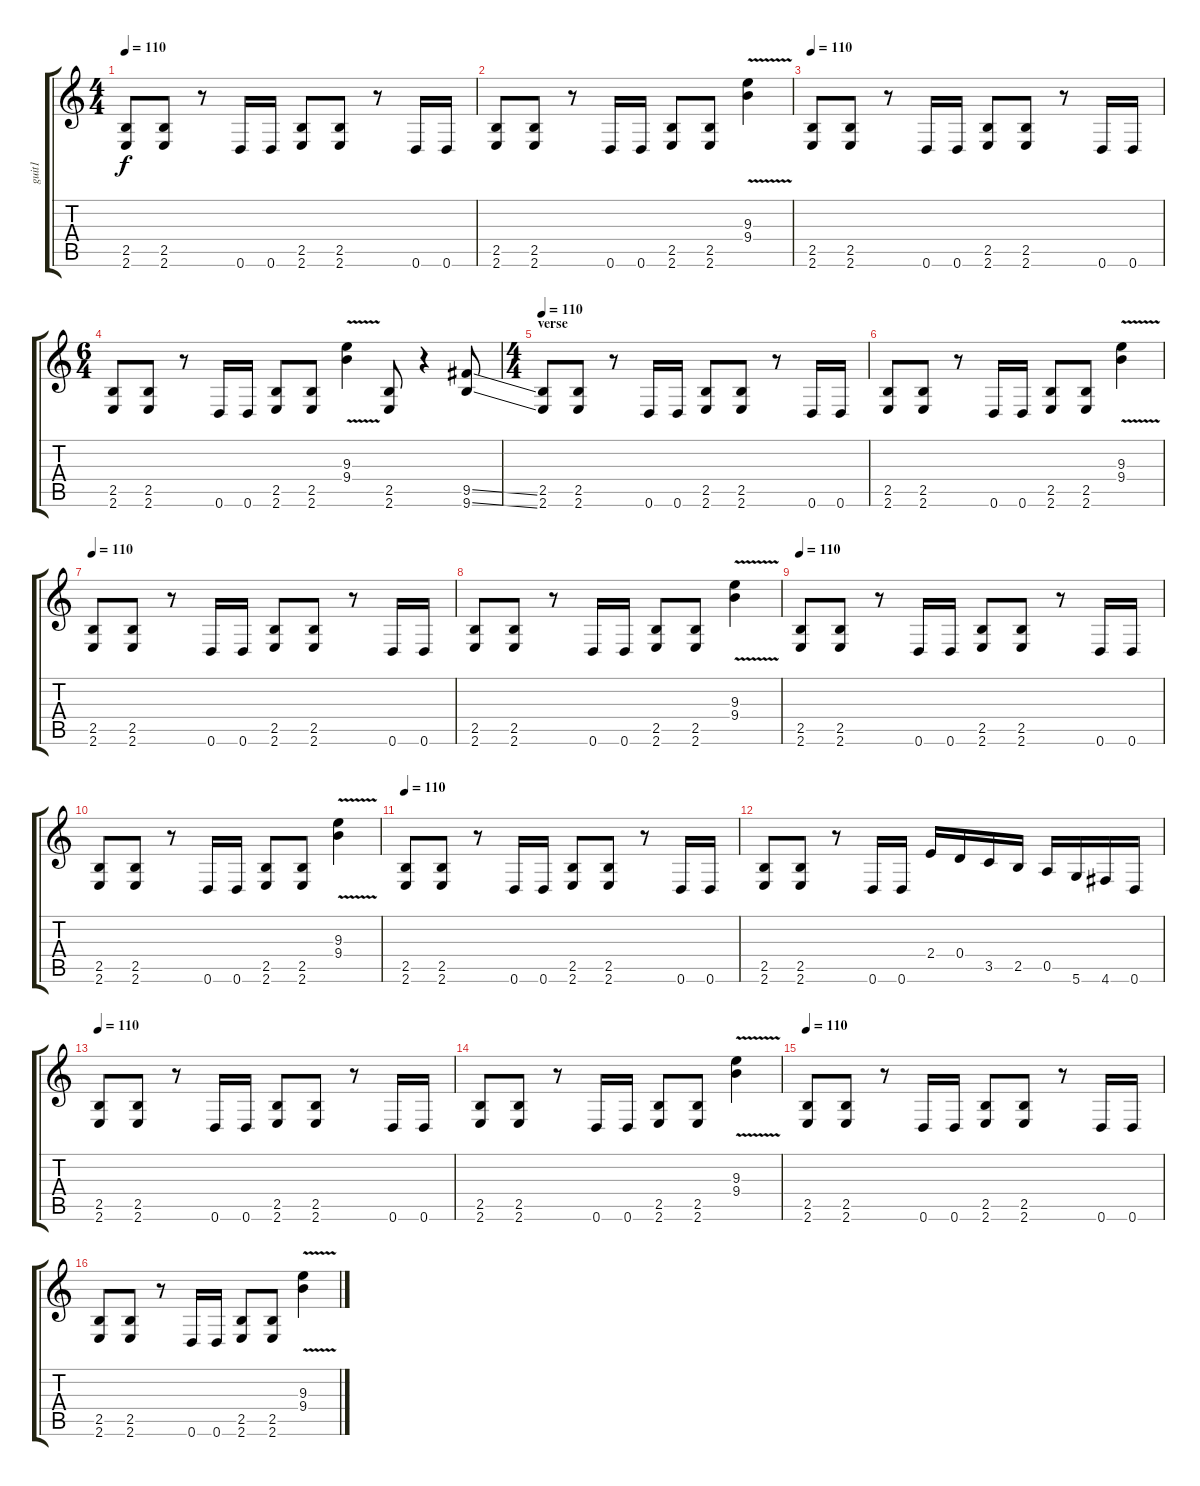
\track ("guit1" "guit1") {instrument distortionguitar}
\staff {score tabs}
\tuning (E4 B3 G3 D3 A2 D2) {hide}
\ts (4 4)
\tempo 110
\clef g2
\ks c
(2.5 2.6).8{dy f} (2.5 2.6).8 r.8 0.6.16 0.6.16 (2.5 2.6).8 (2.5 2.6).8 r.8 0.6.16 0.6.16 |
(2.5 2.6).8 (2.5 2.6).8 r.8 0.6.16 0.6.16 (2.5 2.6).8 (2.5 2.6).8 (9.3{v} 9.4{v}).4 |
\tempo 110
(2.5 2.6).8 (2.5 2.6).8 r.8 0.6.16 0.6.16 (2.5 2.6).8 (2.5 2.6).8 r.8 0.6.16 0.6.16 |
\ts (6 4)
(2.5 2.6).8 (2.5 2.6).8 r.8 0.6.16 0.6.16 (2.5 2.6).8 (2.5 2.6).8 (9.3{v} 9.4{v}).4 (2.5 2.6).8 r.4 (9.5{ss} 9.6{ss}).8 |
\ts (4 4)
\section ("" "verse")
\tempo 110
(2.5 2.6).8 (2.5 2.6).8 r.8 0.6.16 0.6.16 (2.5 2.6).8 (2.5 2.6).8 r.8 0.6.16 0.6.16 |
(2.5 2.6).8 (2.5 2.6).8 r.8 0.6.16 0.6.16 (2.5 2.6).8 (2.5 2.6).8 (9.3{v} 9.4{v}).4 |
\tempo 110
(2.5 2.6).8 (2.5 2.6).8 r.8 0.6.16 0.6.16 (2.5 2.6).8 (2.5 2.6).8 r.8 0.6.16 0.6.16 |
(2.5 2.6).8 (2.5 2.6).8 r.8 0.6.16 0.6.16 (2.5 2.6).8 (2.5 2.6).8 (9.3{v} 9.4{v}).4 |
\tempo 110
(2.5 2.6).8 (2.5 2.6).8 r.8 0.6.16 0.6.16 (2.5 2.6).8 (2.5 2.6).8 r.8 0.6.16 0.6.16 |
(2.5 2.6).8 (2.5 2.6).8 r.8 0.6.16 0.6.16 (2.5 2.6).8 (2.5 2.6).8 (9.3{v} 9.4{v}).4 |
\tempo 110
(2.5 2.6).8 (2.5 2.6).8 r.8 0.6.16 0.6.16 (2.5 2.6).8 (2.5 2.6).8 r.8 0.6.16 0.6.16 |
(2.5 2.6).8 (2.5 2.6).8 r.8 0.6.16 0.6.16 2.4.16 0.4.16 3.5.16 2.5.16 0.5.16 5.6.16 4.6.16 0.6.16 |
\tempo 110
(2.5 2.6).8 (2.5 2.6).8 r.8 0.6.16 0.6.16 (2.5 2.6).8 (2.5 2.6).8 r.8 0.6.16 0.6.16 |
(2.5 2.6).8 (2.5 2.6).8 r.8 0.6.16 0.6.16 (2.5 2.6).8 (2.5 2.6).8 (9.3{v} 9.4{v}).4 |
\tempo 110
(2.5 2.6).8 (2.5 2.6).8 r.8 0.6.16 0.6.16 (2.5 2.6).8 (2.5 2.6).8 r.8 0.6.16 0.6.16 |
(2.5 2.6).8 (2.5 2.6).8 r.8 0.6.16 0.6.16 (2.5 2.6).8 (2.5 2.6).8 (9.3{v} 9.4{v}).4
